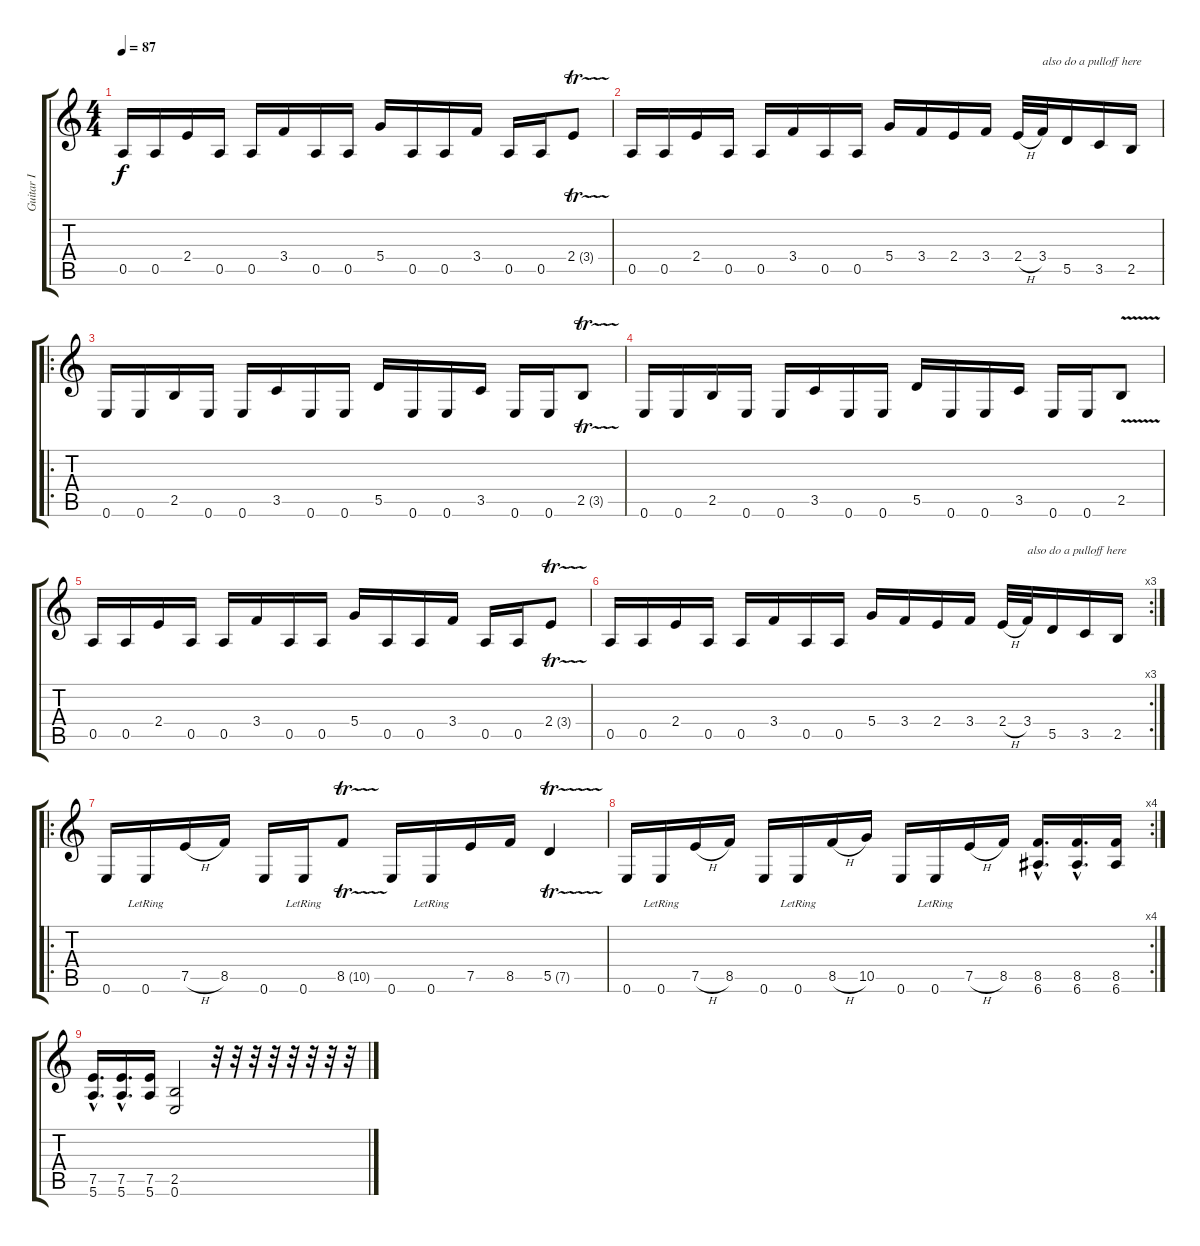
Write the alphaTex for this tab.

\track ("Guitar I" "Guitar I") {instrument distortionguitar}
\staff {score tabs}
\tuning (E4 B3 G3 D3 A2 E2) {hide}
\ts (4 4)
\tempo 87
\clef g2
\ks c
0.5.16{dy f} 0.5.16 2.4.16 0.5.16 0.5.16 3.4.16 0.5.16 0.5.16 5.4.16 0.5.16 0.5.16 3.4.16 0.5.16 0.5.16 2.4{tr (3 32)}.8 |
0.5.16 0.5.16 2.4.16 0.5.16 0.5.16 3.4.16 0.5.16 0.5.16 5.4.16 3.4.16 2.4.16 3.4.16 2.4{h}.32 3.4.32{txt "also do a pulloff here"} 5.5.16 3.5.16 2.5.16 |
\ro
0.6.16 0.6.16 2.5.16 0.6.16 0.6.16 3.5.16 0.6.16 0.6.16 5.5.16 0.6.16 0.6.16 3.5.16 0.6.16 0.6.16 2.5{tr (3 32)}.8 |
0.6.16 0.6.16 2.5.16 0.6.16 0.6.16 3.5.16 0.6.16 0.6.16 5.5.16 0.6.16 0.6.16 3.5.16 0.6.16 0.6.16 2.5{v}.8 |
0.5.16 0.5.16 2.4.16 0.5.16 0.5.16 3.4.16 0.5.16 0.5.16 5.4.16 0.5.16 0.5.16 3.4.16 0.5.16 0.5.16 2.4{tr (3 32)}.8 |
\rc 3
0.5.16 0.5.16 2.4.16 0.5.16 0.5.16 3.4.16 0.5.16 0.5.16 5.4.16 3.4.16 2.4.16 3.4.16 2.4{h}.32 3.4.32{txt "also do a pulloff here"} 5.5.16 3.5.16 2.5.16 |
\ro
0.6.16 0.6{lr}.16 7.5{h}.16 8.5.16 0.6.16 0.6{lr}.16 8.5{tr (10 32)}.8 0.6.16 0.6{lr}.16 7.5.16 8.5.16 5.5{tr (7 32)}.4 |
\rc 4
0.6.16 0.6{lr}.16 7.5{h}.16 8.5.16 0.6.16 0.6{lr}.16 8.5{h}.16 10.5.16 0.6.16 0.6{lr}.16 7.5{h}.16 8.5.16 (8.5{hac} 6.6{hac}).16{d} (8.5{hac} 6.6{hac}).16{d} (8.5 6.6).16 |
(7.5{hac} 5.6{hac}).16{d} (7.5{hac} 5.6{hac}).16{d} (7.5 5.6).16 (2.5 0.6).2 r.32 r.32 r.32 r.32 r.32 r.32 r.32 r.32
